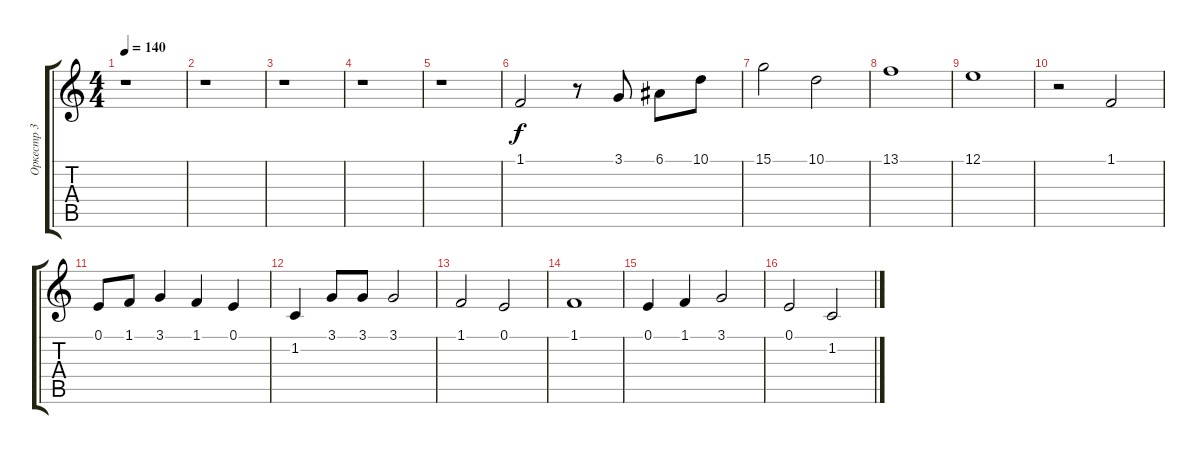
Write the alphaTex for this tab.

\track ("Оркестр 3" "Оркестр 3") {instrument tuba}
\staff {score tabs}
\tuning (E4 B3 G3 D3 A2 E2) {hide}
\ts (4 4)
\tempo 140
\clef g2
\ks c
r.1{dy f} |
r.1 |
r.1 |
r.1 |
r.1 |
1.1.2 r.8 3.1.8 6.1.8 10.1.8 |
15.1.2 10.1.2 |
13.1.1 |
12.1.1 |
r.2 1.1.2 |
0.1.8 1.1.8 3.1.4 1.1.4 0.1.4 |
1.2.4 3.1.8 3.1.8 3.1.2 |
1.1.2 0.1.2 |
1.1.1 |
0.1.4 1.1.4 3.1.2 |
0.1.2 1.2.2
